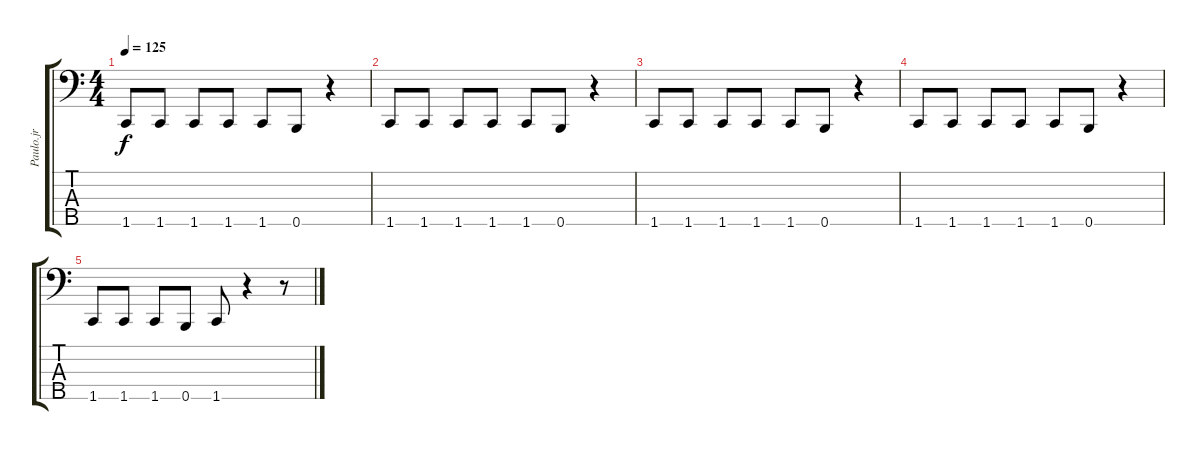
\track ("Paulo.jr" "Paulo.jr") {instrument electricbasspick}
\staff {score tabs}
\tuning (G2 D2 A1 E1 B0) {hide}
\ts (4 4)
\tempo 125
\clef f4
\ks c
1.5.8{dy f} 1.5.8 1.5.8 1.5.8 1.5.8 0.5.8 r.4 |
1.5.8 1.5.8 1.5.8 1.5.8 1.5.8 0.5.8 r.4 |
1.5.8 1.5.8 1.5.8 1.5.8 1.5.8 0.5.8 r.4 |
1.5.8 1.5.8 1.5.8 1.5.8 1.5.8 0.5.8 r.4 |
1.5.8 1.5.8 1.5.8 0.5.8 1.5.8 r.4 r.8
